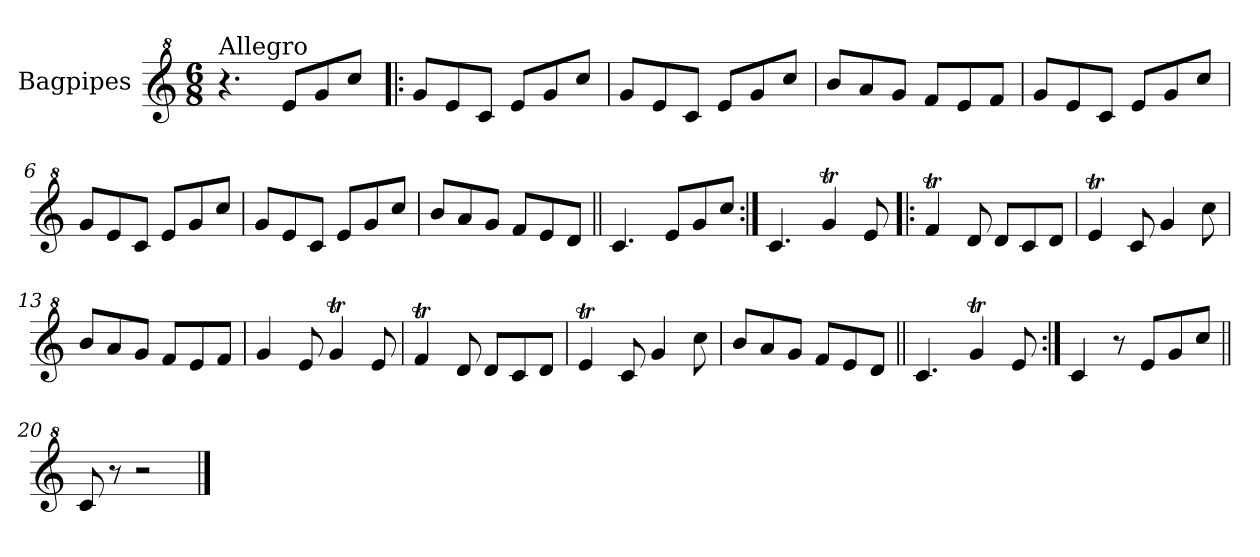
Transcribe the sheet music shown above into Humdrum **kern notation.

**kern
*part1
*staff1
*I"Bagpipes
*I'Bag
*clefG^2
*k[]
*C:
*M6/8
=1
!LO:TX:a:t=Allegro
4.r
8ee/L
8gg/
8ccc/J
=2!|:
8gg/L
8ee/
8cc/J
8ee/L
8gg/
8ccc/J
=3
8gg/L
8ee/
8cc/J
8ee/L
8gg/
8ccc/J
=4
8bb/L
8aa/
8gg/J
8ff/L
8ee/
8ff/J
=5
8gg/L
8ee/
8cc/J
8ee/L
8gg/
8ccc/J
=6
8gg/L
8ee/
8cc/J
8ee/L
8gg/
8ccc/J
!!LO:LB:g=z
=7
8gg/L
8ee/
8cc/J
8ee/L
8gg/
8ccc/J
=8
8bb/L
8aa/
8gg/J
8ff/L
8ee/
8dd/J
=9||
4.cc/
8ee/L
8gg/
8ccc/J
=10:|!
4.cc/
4ggT/
8ee/
=11!|:
4ffT/
8dd/
8dd/L
8cc/
8dd/J
=12
4eet/
8cc/
4gg/
8ccc\
=13
8bb/L
8aa/
8gg/J
8ff/L
8ee/
8ff/J
!!LO:LB:g=z
=14
4gg/
8ee/
4ggT/
8ee/
=15
4ffT/
8dd/
8dd/L
8cc/
8dd/J
=16
4eet/
8cc/
4gg/
8ccc\
=17
8bb/L
8aa/
8gg/J
8ff/L
8ee/
8dd/J
=18||
4.cc/
4ggT/
8ee/
=19:|!
4cc/
8r
8ee/L
8gg/
8ccc/J
=20||
8cc/
8r
2r
==
*-
